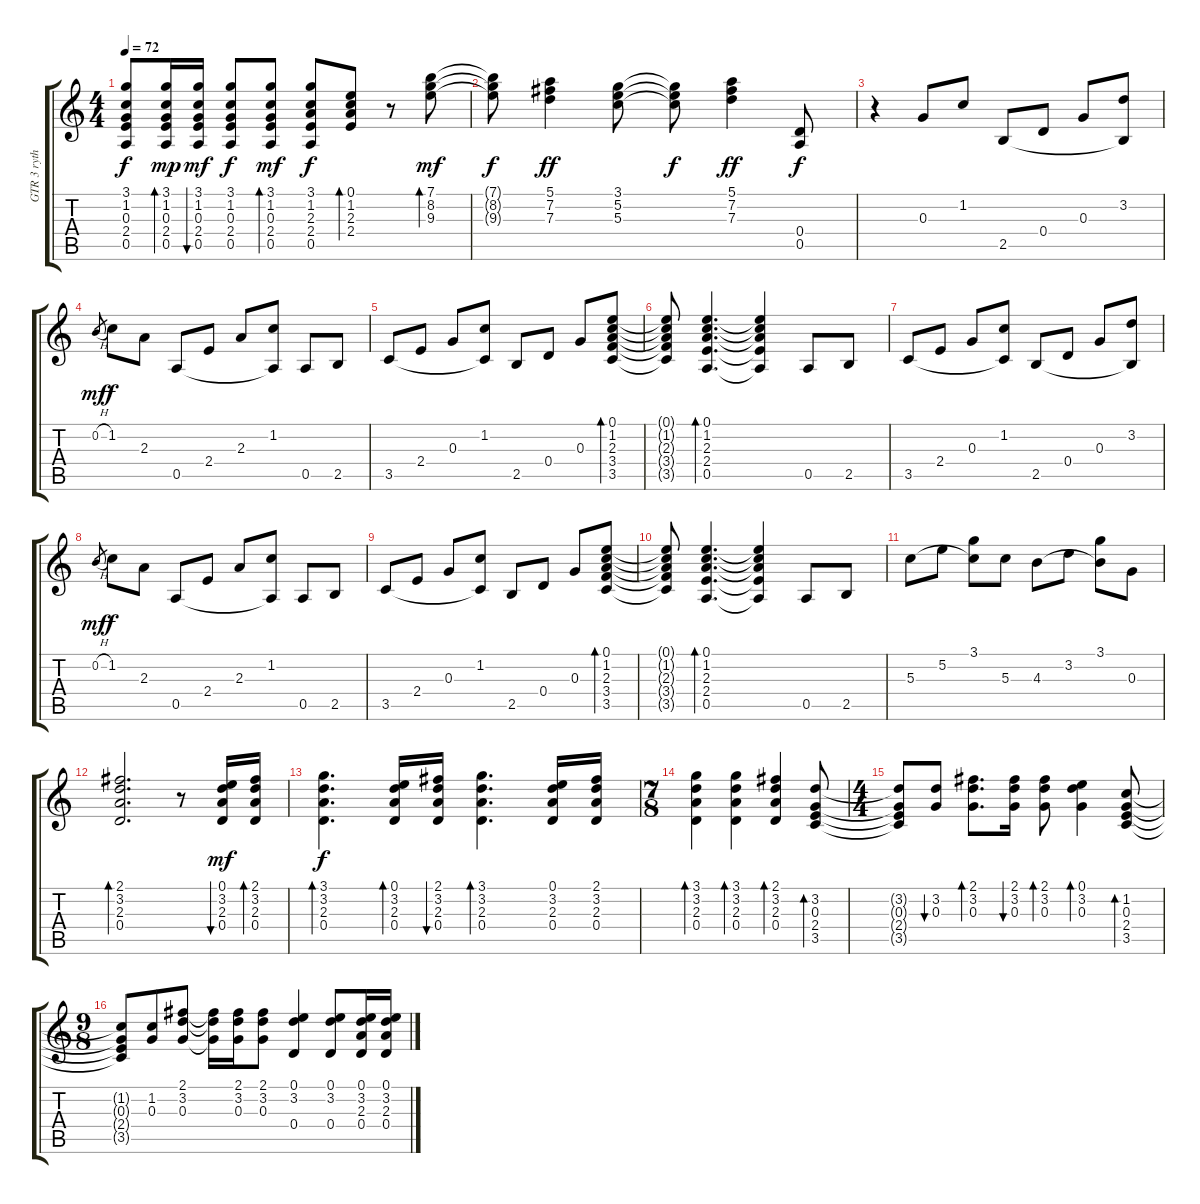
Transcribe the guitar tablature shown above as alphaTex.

\track ("GTR 3 rythm clean" "GTR 3 ryth") {instrument electricguitarjazz}
\staff {score tabs}
\tuning (E4 B3 G3 D3 A2 E2) {hide}
\ts (4 4)
\tempo 72
\clef g2
\ks c
(3.1 1.2 0.3 2.4 0.5).8{dy f} (3.1 1.2 0.3 2.4 0.5).16{bd 60 dy mp} (3.1 1.2 0.3 2.4 0.5).16{bu 120 dy mf} (3.1 1.2 0.3 2.4 0.5).8{dy f} (3.1 1.2 0.3 2.4 0.5).8{bd 30 dy mf} (3.1 1.2 2.3 2.4 0.5).8{dy f} (0.1 1.2 2.3 2.4).8{bd 60} r.8 (7.1 8.2 9.3).8{bd 30 dy mf} |
(7.1{t} 8.2{t} 9.3{t}).8{dy f} (5.1 7.2 7.3).4{dy ff} (3.1 5.2 5.3).8 (3.1{t} 5.2{t} 5.3{t}).8{dy f} (5.1 7.2 7.3).4{dy ff} (0.4 0.5).8{dy f} |
r.4 0.3.8 1.2.8 2.5.8 0.4.8 0.3.8 (3.2 2.5{t}).8 |
0.2{h}.8{gr dy mf} 1.2.8{dy f} 2.3.8 0.5.8 2.4.8 2.3.8 (1.2 0.5{t}).8 0.5.8 2.5.8 |
3.5.8 2.4.8 0.3.8 (1.2 3.5{t}).8 2.5.8 0.4.8 0.3.8 (0.1 1.2 2.3 3.4 3.5).8{bd 60} |
(0.1{t} 1.2{t} 2.3{t} 3.4{t} 3.5{t}).8 (0.1 1.2 2.3 2.4 0.5).4{d bd 60} (0.1{t} 1.2{t} 2.3{t} 2.4{t} 0.5{t}).4 0.5.8 2.5.8 |
3.5.8 2.4.8 0.3.8 (1.2 3.5{t}).8 2.5.8 0.4.8 0.3.8 (3.2 2.5{t}).8 |
0.2{h}.8{gr dy mf} 1.2.8{dy f} 2.3.8 0.5.8 2.4.8 2.3.8 (1.2 0.5{t}).8 0.5.8 2.5.8 |
3.5.8 2.4.8 0.3.8 (1.2 3.5{t}).8 2.5.8 0.4.8 0.3.8 (0.1 1.2 2.3 3.4 3.5).8{bd 60} |
(0.1{t} 1.2{t} 2.3{t} 3.4{t} 3.5{t}).8 (0.1 1.2 2.3 2.4 0.5).4{d bd 60} (0.1{t} 1.2{t} 2.3{t} 2.4{t} 0.5{t}).4 0.5.8 2.5.8 |
5.3.8 5.2.8 (3.1 5.3{t}).8 5.3.8 4.3.8 3.2.8 (3.1 4.3{t}).8 0.3.8 |
(2.1 3.2 2.3 0.4).2{d bd 120} r.8 (0.1 3.2 2.3 0.4).16{bu 120 dy mf} (2.1 3.2 2.3 0.4).16{bd 120} |
(3.1 3.2 2.3 0.4).4{d bd 120 dy f} (0.1 3.2 2.3 0.4).16{bd 60} (2.1 3.2 2.3 0.4).16{bu 60} (3.1 3.2 2.3 0.4).4{d bd 60} (0.1 3.2 2.3 0.4).16 (2.1 3.2 2.3 0.4).16 |
\ts (7 8)
(3.1 3.2 2.3 0.4).4{bd 60} (3.1 3.2 2.3 0.4).4{bd 60} (2.1 3.2 2.3 0.4).4{bd 60} (3.2 0.3 2.4 3.5).8{bd 120} |
\ts (4 4)
(3.2{t} 0.3{t} 2.4{t} 3.5{t}).8 (3.2 0.3).8{bu 60} (2.1 3.2 0.3).8{d bd 60} (2.1 3.2 0.3).16{bu 60} (2.1 3.2 0.3).8{bd 60} (0.1 3.2 0.3).4{bd 60} (1.2 0.3 2.4 3.5).8{bd 60} |
\ts (9 8)
(1.2{t} 0.3{t} 2.4{t} 3.5{t}).8 (1.2 0.3).8 (2.1 3.2 0.3).8 (2.1{t} 3.2{t} 0.3{t}).16 (2.1 3.2 0.3).16 (2.1 3.2 0.3).8 (0.1 3.2 0.4).4 (0.1 3.2 0.4).8 (0.1 3.2 2.3 0.4).16 (0.1 3.2 2.3 0.4).16
